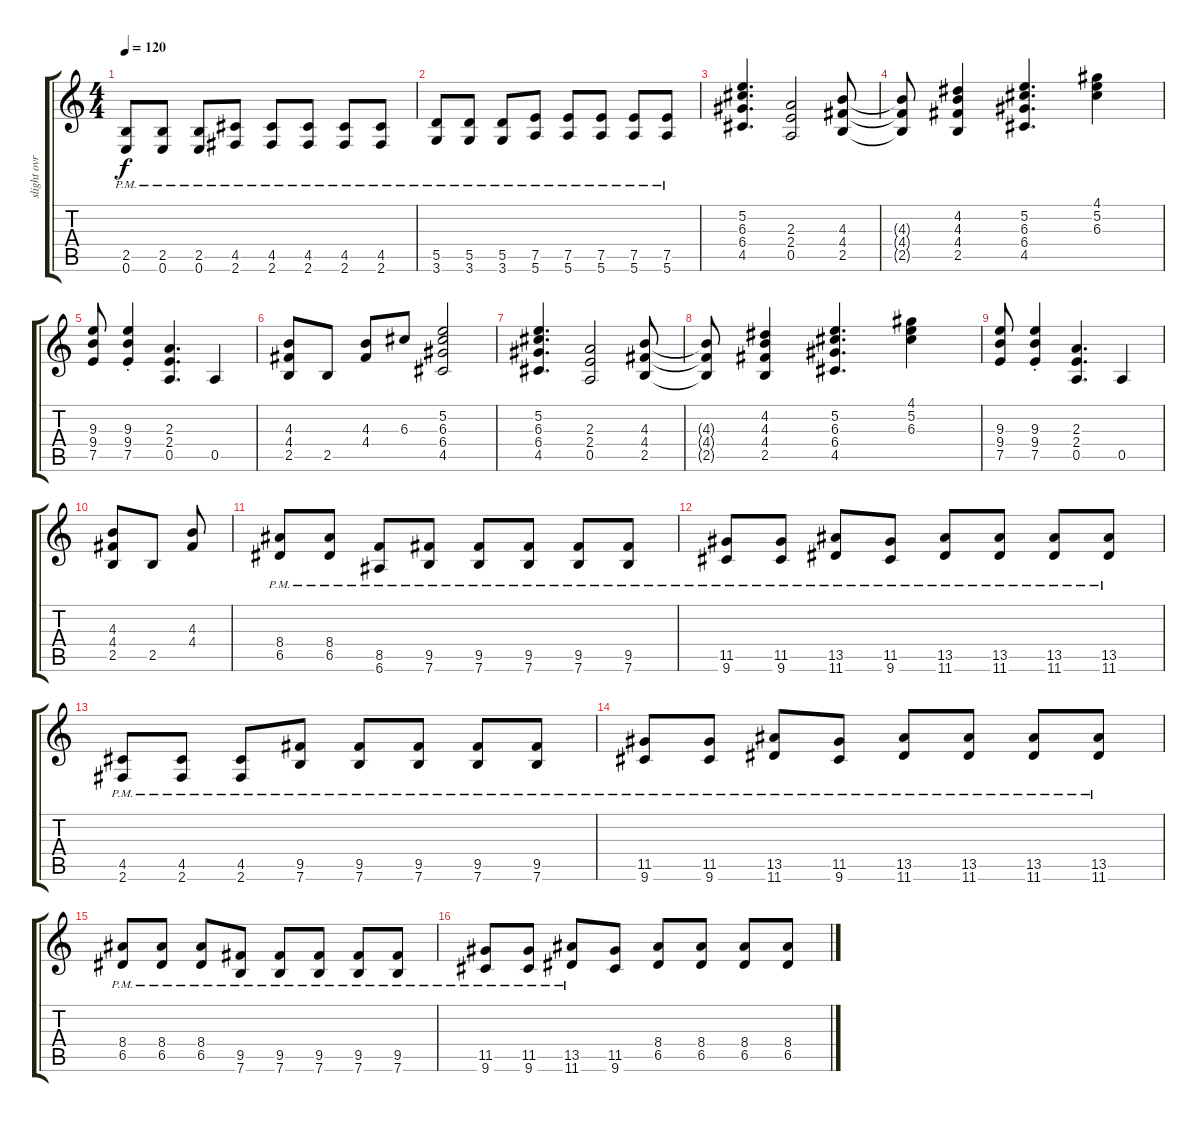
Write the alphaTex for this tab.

\track ("slight ovrdrive" "slight ovr") {instrument overdrivenguitar}
\staff {score tabs}
\tuning (E4 B3 G3 D3 A2 E2) {hide}
\ts (4 4)
\tempo 120
\clef g2
\ks c
(2.5 0.6{pm}).8{dy f} (2.5 0.6{pm}).8 (2.5 0.6{pm}).8 (4.5 2.6{pm}).8 (4.5 2.6{pm}).8 (4.5 2.6{pm}).8 (4.5 2.6{pm}).8 (4.5 2.6{pm}).8 |
(5.5 3.6{pm}).8 (5.5 3.6{pm}).8 (5.5 3.6{pm}).8 (7.5 5.6{pm}).8 (7.5 5.6{pm}).8 (7.5 5.6{pm}).8 (7.5 5.6{pm}).8 (7.5 5.6{pm}).8 |
(5.2 6.3 6.4 4.5).4{d} (2.3 2.4 0.5).2 (4.3 4.4 2.5).8 |
(4.3{t} 4.4{t} 2.5{t}).8 (4.2 4.3 4.4 2.5).4 (5.2 6.3 6.4 4.5).4{d} (4.1 5.2 6.3).4 |
(9.3 9.4 7.5).8 (9.3 9.4{st} 7.5).4 (2.3 2.4 0.5).4{d} 0.5.4 |
(4.3 4.4 2.5).8 2.5.8 (4.3 4.4).8 6.3.8 (5.2 6.3 6.4 4.5).2 |
(5.2 6.3 6.4 4.5).4{d} (2.3 2.4 0.5).2 (4.3 4.4 2.5).8 |
(4.3{t} 4.4{t} 2.5{t}).8 (4.2 4.3 4.4 2.5).4 (5.2 6.3 6.4 4.5).4{d} (4.1 5.2 6.3).4 |
(9.3 9.4 7.5).8 (9.3 9.4{st} 7.5).4 (2.3 2.4 0.5).4{d} 0.5.4 |
(4.3 4.4 2.5).8 2.5.8 (4.3 4.4).8 |
(8.4{pm} 6.5{pm}).8 (8.4{pm} 6.5{pm}).8 (8.5{pm} 6.6{pm}).8 (9.5{pm} 7.6{pm}).8 (9.5{pm} 7.6{pm}).8 (9.5{pm} 7.6{pm}).8 (9.5{pm} 7.6{pm}).8 (9.5{pm} 7.6{pm}).8 |
(11.5{pm} 9.6{pm}).8 (11.5{pm} 9.6{pm}).8 (13.5{pm} 11.6{pm}).8 (11.5{pm} 9.6{pm}).8 (13.5{pm} 11.6{pm}).8 (13.5{pm} 11.6{pm}).8 (13.5{pm} 11.6{pm}).8 (13.5{pm} 11.6{pm}).8 |
(4.5 2.6{pm}).8 (4.5 2.6{pm}).8 (4.5 2.6{pm}).8 (9.5 7.6{pm}).8 (9.5 7.6{pm}).8 (9.5 7.6{pm}).8 (9.5 7.6{pm}).8 (9.5 7.6{pm}).8 |
(11.5 9.6{pm}).8 (11.5 9.6{pm}).8 (13.5 11.6{pm}).8 (11.5 9.6{pm}).8 (13.5 11.6{pm}).8 (13.5 11.6{pm}).8 (13.5 11.6{pm}).8 (13.5 11.6{pm}).8 |
(8.4{pm} 6.5).8 (8.4{pm} 6.5).8 (8.4{pm} 6.5).8 (9.5 7.6{pm}).8 (9.5 7.6{pm}).8 (9.5 7.6{pm}).8 (9.5 7.6{pm}).8 (9.5 7.6{pm}).8 |
(11.5 9.6{pm}).8 (11.5 9.6{pm}).8 (13.5 11.6{pm}).8 (11.5 9.6).8 (8.4 6.5).8 (8.4 6.5).8 (8.4 6.5).8 (8.4 6.5).8
